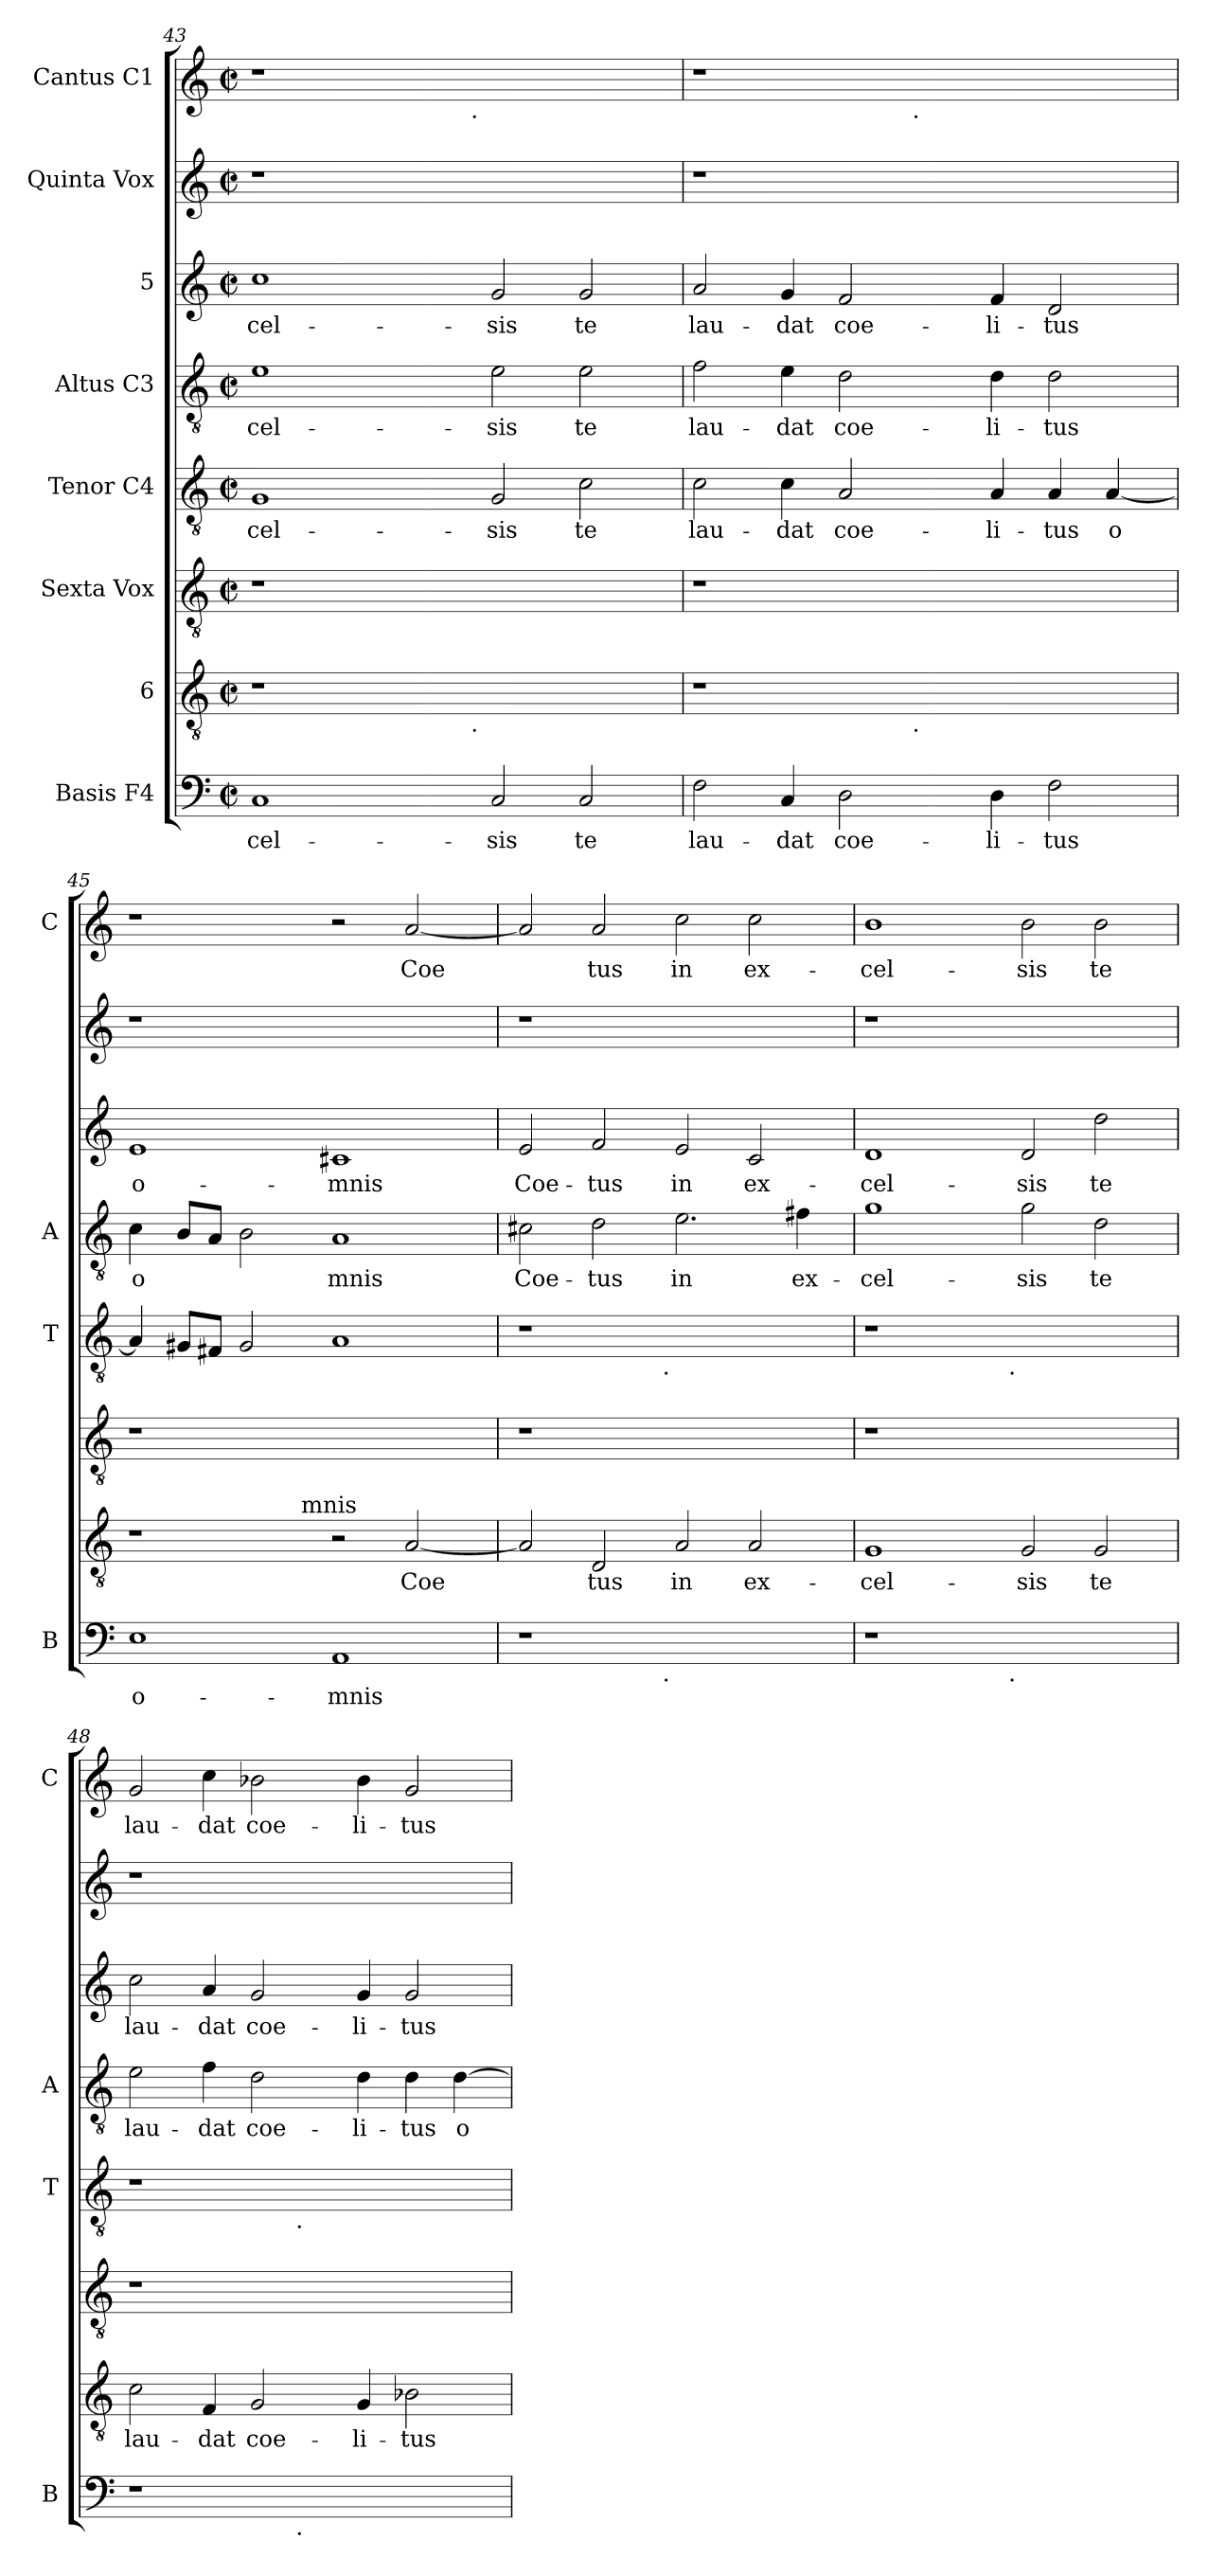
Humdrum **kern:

**kern	**text	**kern	**text	**kern	**kern	**text	**kern	**text	**kern	**text	**kern	**kern	**text
*part8	*part8	*part7	*part7	*part6	*part5	*part5	*part4	*part4	*part3	*part3	*part2	*part1	*part1
*staff8	*staff8	*staff7	*staff7	*staff6	*staff5	*staff5	*staff4	*staff4	*staff3	*staff3	*staff2	*staff1	*staff1
*I"Basis  F4	*	*I"6	*	*I"Sexta  Vox	*I"Tenor  C4	*	*I"Altus  C3	*	*I"5	*	*I"Quinta  Vox	*I"Cantus  C1	*
*I'B	*	*	*	*	*I'T	*	*I'A	*	*	*	*	*I'C	*
*clefF4	*	*clefGv2	*	*clefGv2	*clefGv2	*	*clefGv2	*	*clefG2	*	*clefG2	*clefG2	*
*k[]	*	*k[]	*	*k[]	*k[]	*	*k[]	*	*k[]	*	*k[]	*k[]	*
*C:	*	*C:	*	*C:	*C:	*	*C:	*	*C:	*	*C:	*C:	*
*M2/2	*	*M2/2	*	*M2/2	*M2/2	*	*M2/2	*	*M2/2	*	*M2/2	*M2/2	*
*met(c|)	*	*met(c|)	*	*met(c|)	*met(c|)	*	*met(c|)	*	*met(c|)	*	*met(c|)	*met(c|)	*
=43	=43	=43	=43	=43	=43	=43	=43	=43	=43	=43	=43	=43	=43
!	!LO:LY:b:cj	!	!	!	!	!LO:LY:b:cj	!	!LO:LY:b:cj	!	!LO:LY:b:cj	!	!	!
*	*	*^	*	*	*	*	*	*	*	*	*	*^	*
1C	-cel-	1r	2ryy	.	1r	1G	-cel-	1e	-cel-	1cc	-cel-	1r	1r	2ryy	.
.	.	.	4ryy	.	.	.	.	.	.	.	.	.	.	4ryy	.
.	.	.	8ryy	.	.	.	.	.	.	.	.	.	.	8ryy	.
.	.	.	16ryy	.	.	.	.	.	.	.	.	.	.	16ryy	.
.	.	.	64ryy	.	.	.	.	.	.	.	.	.	.	64ryy	.
!	!	!	!	!	!	!	!	!	!	!	!	!	!	!LO:TX:b:t=.	!
!	!	!	!LO:TX:b:t=.	!	!	!	!	!	!	!	!	!	!	!	!
.	.	.	1ryy	.	.	.	.	.	.	.	.	.	.	1ryy	.
!	!LO:LY:b:cj	!	!	!	!	!	!LO:LY:b:cj	!	!LO:LY:b:cj	!	!LO:LY:b:cj	!	!	!	!
2C/	-sis	1ryy	.	.	1ryy	2G/	-sis	2e\	-sis	2g/	-sis	1ryy	1ryy	.	.
!	!LO:LY:b:cj	!	!	!	!	!	!LO:LY:b:cj	!	!LO:LY:b:cj	!	!LO:LY:b:cj	!	!	!	!
2C/	te	.	.	.	.	2c\	te	2e\	te	2g/	te	.	.	.	.
.	.	.	32.ryy	.	.	.	.	.	.	.	.	.	.	32.ryy	.
=44	=44	=44	=44	=44	=44	=44	=44	=44	=44	=44	=44	=44	=44	=44	=44
!	!LO:LY:b:cj	!	!	!	!	!	!LO:LY:b:cj	!	!LO:LY:b:cj	!	!LO:LY:b:cj	!	!	!	!
2F\	lau-	1r	2ryy	.	1r	2c\	lau-	2f\	lau-	2a/	lau-	1r	1r	2ryy	.
!	!LO:LY:b:cj	!	!	!	!	!	!LO:LY:b:cj	!	!LO:LY:b:cj	!	!LO:LY:b:cj	!	!	!	!
4C/	-dat	.	4ryy	.	.	4c\	-dat	4e\	-dat	4g/	-dat	.	.	4ryy	.
!	!LO:LY:b:cj	!	!	!	!	!	!LO:LY:b:cj	!	!LO:LY:b:cj	!	!LO:LY:b:cj	!	!	!	!
2D\	coe-	.	8ryy	.	.	2A/	coe-	2d\	coe-	2f/	coe-	.	.	8ryy	.
.	.	.	16ryy	.	.	.	.	.	.	.	.	.	.	16ryy	.
.	.	.	64ryy	.	.	.	.	.	.	.	.	.	.	64ryy	.
!	!	!	!	!	!	!	!	!	!	!	!	!	!	!LO:TX:b:t=.	!
!	!	!	!LO:TX:b:t=.	!	!	!	!	!	!	!	!	!	!	!	!
.	.	.	1ryy	.	.	.	.	.	.	.	.	.	.	1ryy	.
.	.	1ryy	.	.	1ryy	.	.	.	.	.	.	1ryy	1ryy	.	.
!	!LO:LY:b:cj	!	!	!	!	!	!LO:LY:b:cj	!	!LO:LY:b:cj	!	!LO:LY:b:cj	!	!	!	!
4D\	-li-	.	.	.	.	4A/	-li-	4d\	-li-	4f/	-li-	.	.	.	.
!	!LO:LY:b:cj	!	!	!	!	!	!LO:LY:b:cj	!	!LO:LY:b:cj	!	!LO:LY:b:cj	!	!	!	!
2F\	-tus	.	.	.	.	4A/	-tus	2d\	-tus	2d/	-tus	.	.	.	.
!	!	!	!	!	!	!	!LO:LY:b:cj	!	!	!	!	!	!	!	!
.	.	.	.	.	.	[<4A/	o-	.	.	.	.	.	.	.	.
.	.	.	32.ryy	.	.	.	.	.	.	.	.	.	.	32.ryy	.
!!LO:PB:g=z
=45	=45	=45	=45	=45	=45	=45	=45	=45	=45	=45	=45	=45	=45	=45	=45
!	!LO:LY:b:cj	!	!	!	!	!	!LO:LY:b:cj	!	!LO:LY:b:cj	!	!LO:LY:b:cj	!	!	!	!
*	*	*	*	*	*	*	*	*	*	*	*	*	*v	*v	*
1E	o-	1r	2..ryy	.	1r	4A/]	--	4c\	o-	1e	o-	1r	1r	.
!	!	!	!	!	!	!	!LO:LY:b:cj	!	!LO:LY:b:cj	!	!	!	!	!
.	.	.	.	.	.	8G#X/L	--	8B/L	--	.	.	.	.	.
!	!	!	!	!	!	!	!LO:LY:b:cj	!	!LO:LY:b:cj	!	!	!	!	!
.	.	.	.	.	.	8F#X/J	--	8A/J	--	.	.	.	.	.
!	!	!	!	!	!	!	!LO:LY:b:cj	!	!LO:LY:b:cj	!	!	!	!	!
.	.	.	.	.	.	2G#/	--	2B\	--	.	.	.	.	.
!	!	!	!LO:TX:a:t=mnis	!	!	!	!	!	!	!	!	!	!	!
.	.	.	1ryy	.	.	.	.	.	.	.	.	.	.	.
!	!LO:LY:b:cj	!	!	!	!	!	!LO:LY:b:cj	!	!LO:LY:b:cj	!	!LO:LY:b:cj	!	!	!
1AA	-mnis	2r	.	.	1ryy	1A	--	1A	-mnis	1c#X	-mnis	1ryy	2r	.
!	!	!	!	!LO:LY:b:cj	!	!	!	!	!	!	!	!	!	!LO:LY:b:cj
.	.	[<2A/	.	Coe-	.	.	.	.	.	.	.	.	[<2a/	Coe-
.	.	.	8ryy	.	.	.	.	.	.	.	.	.	.	.
=46	=46	=46	=46	=46	=46	=46	=46	=46	=46	=46	=46	=46	=46	=46
!	!	!	!	!LO:LY:b:cj	!	!	!	!	!LO:LY:b:cj	!	!LO:LY:b:cj	!	!	!LO:LY:b:cj
*^	*	*v	*v	*	*	*^	*	*	*	*	*	*	*	*
1r	2ryy	.	2A/]	--	1r	1r	2ryy	.	2c#X\	Coe-	2e/	Coe-	1r	2a/]	--
!	!	!	!	!LO:LY:b:cj	!	!	!	!	!	!LO:LY:b:cj	!	!LO:LY:b:cj	!	!	!LO:LY:b:cj
.	4...ryy	.	2D/	-tus	.	.	4...ryy	.	2d\	-tus	2f/	-tus	.	2a/	-tus
!	!	!	!	!	!	!	!LO:TX:b:t=.	!	!	!	!	!	!	!	!
!	!LO:TX:b:t=.	!	!	!	!	!	!	!	!	!	!	!	!	!	!
.	1ryy	.	.	.	.	.	1ryy	.	.	.	.	.	.	.	.
!	!	!	!	!LO:LY:b:cj	!	!	!	!	!	!LO:LY:b:cj	!	!LO:LY:b:cj	!	!	!LO:LY:b:cj
1ryy	.	.	2A/	in	1ryy	1ryy	.	.	2.e\	in	2e/	in	1ryy	2cc\	in
!	!	!	!	!LO:LY:b:cj	!	!	!	!	!	!	!	!LO:LY:b:cj	!	!	!LO:LY:b:cj
.	.	.	2A/	ex-	.	.	.	.	.	.	2c/	ex-	.	2cc\	ex-
!	!	!	!	!	!	!	!	!	!	!LO:LY:b:cj	!	!	!	!	!
.	.	.	.	.	.	.	.	.	4f#X\	ex-	.	.	.	.	.
.	32ryy	.	.	.	.	.	32ryy	.	.	.	.	.	.	.	.
=47	=47	=47	=47	=47	=47	=47	=47	=47	=47	=47	=47	=47	=47	=47	=47
!	!	!	!	!LO:LY:b:cj	!	!	!	!	!	!LO:LY:b:cj	!	!LO:LY:b:cj	!	!	!LO:LY:b:cj
1r	2ryy	.	1G	-cel-	1r	1r	2ryy	.	1g	-cel-	1d	-cel-	1r	1b	-cel-
.	4...ryy	.	.	.	.	.	4...ryy	.	.	.	.	.	.	.	.
!	!	!	!	!	!	!	!LO:TX:b:t=.	!	!	!	!	!	!	!	!
!	!LO:TX:b:t=.	!	!	!	!	!	!	!	!	!	!	!	!	!	!
.	1ryy	.	.	.	.	.	1ryy	.	.	.	.	.	.	.	.
!	!	!	!	!LO:LY:b:cj	!	!	!	!	!	!LO:LY:b:cj	!	!LO:LY:b:cj	!	!	!LO:LY:b:cj
1ryy	.	.	2G/	-sis	1ryy	1ryy	.	.	2g\	-sis	2d/	-sis	1ryy	2b\	-sis
!	!	!	!	!LO:LY:b:cj	!	!	!	!	!	!LO:LY:b:cj	!	!LO:LY:b:cj	!	!	!LO:LY:b:cj
.	.	.	2G/	te	.	.	.	.	2d\	te	2dd\	te	.	2b\	te
.	32ryy	.	.	.	.	.	32ryy	.	.	.	.	.	.	.	.
=48	=48	=48	=48	=48	=48	=48	=48	=48	=48	=48	=48	=48	=48	=48	=48
!	!	!	!	!LO:LY:b:cj	!	!	!	!	!	!LO:LY:b:cj	!	!LO:LY:b:cj	!	!	!LO:LY:b:cj
1r	2ryy	.	2c\	lau-	1r	1r	2ryy	.	2e\	lau-	2cc\	lau-	1r	2g/	lau-
!	!	!	!	!LO:LY:b:cj	!	!	!	!	!	!LO:LY:b:cj	!	!LO:LY:b:cj	!	!	!LO:LY:b:cj
.	4...ryy	.	4F/	-dat	.	.	4...ryy	.	4f\	-dat	4a/	-dat	.	4cc\	-dat
!	!	!	!	!LO:LY:b:cj	!	!	!	!	!	!LO:LY:b:cj	!	!LO:LY:b:cj	!	!	!LO:LY:b:cj
.	.	.	2G/	coe-	.	.	.	.	2d\	coe-	2g/	coe-	.	2b-X\	coe-
!	!	!	!	!	!	!	!LO:TX:b:t=.	!	!	!	!	!	!	!	!
!	!LO:TX:b:t=.	!	!	!	!	!	!	!	!	!	!	!	!	!	!
.	1ryy	.	.	.	.	.	1ryy	.	.	.	.	.	.	.	.
1ryy	.	.	.	.	1ryy	1ryy	.	.	.	.	.	.	1ryy	.	.
!	!	!	!	!LO:LY:b:cj	!	!	!	!	!	!LO:LY:b:cj	!	!LO:LY:b:cj	!	!	!LO:LY:b:cj
.	.	.	4G/	-li-	.	.	.	.	4d\	-li-	4g/	-li-	.	4b-\	-li-
!	!	!	!	!LO:LY:b:cj	!	!	!	!	!	!LO:LY:b:cj	!	!LO:LY:b:cj	!	!	!LO:LY:b:cj
.	.	.	2B-X\	-tus	.	.	.	.	4d\	-tus	2g/	-tus	.	2g/	-tus
!	!	!	!	!	!	!	!	!	!	!LO:LY:b:cj	!	!	!	!	!
.	.	.	.	.	.	.	.	.	[>4d\	o-	.	.	.	.	.
.	32ryy	.	.	.	.	.	32ryy	.	.	.	.	.	.	.	.
*v	*v	*	*	*	*	*v	*v	*	*	*	*	*	*	*	*
=	=	=	=	=	=	=	=	=	=	=	=	=	=
*-	*-	*-	*-	*-	*-	*-	*-	*-	*-	*-	*-	*-	*-
